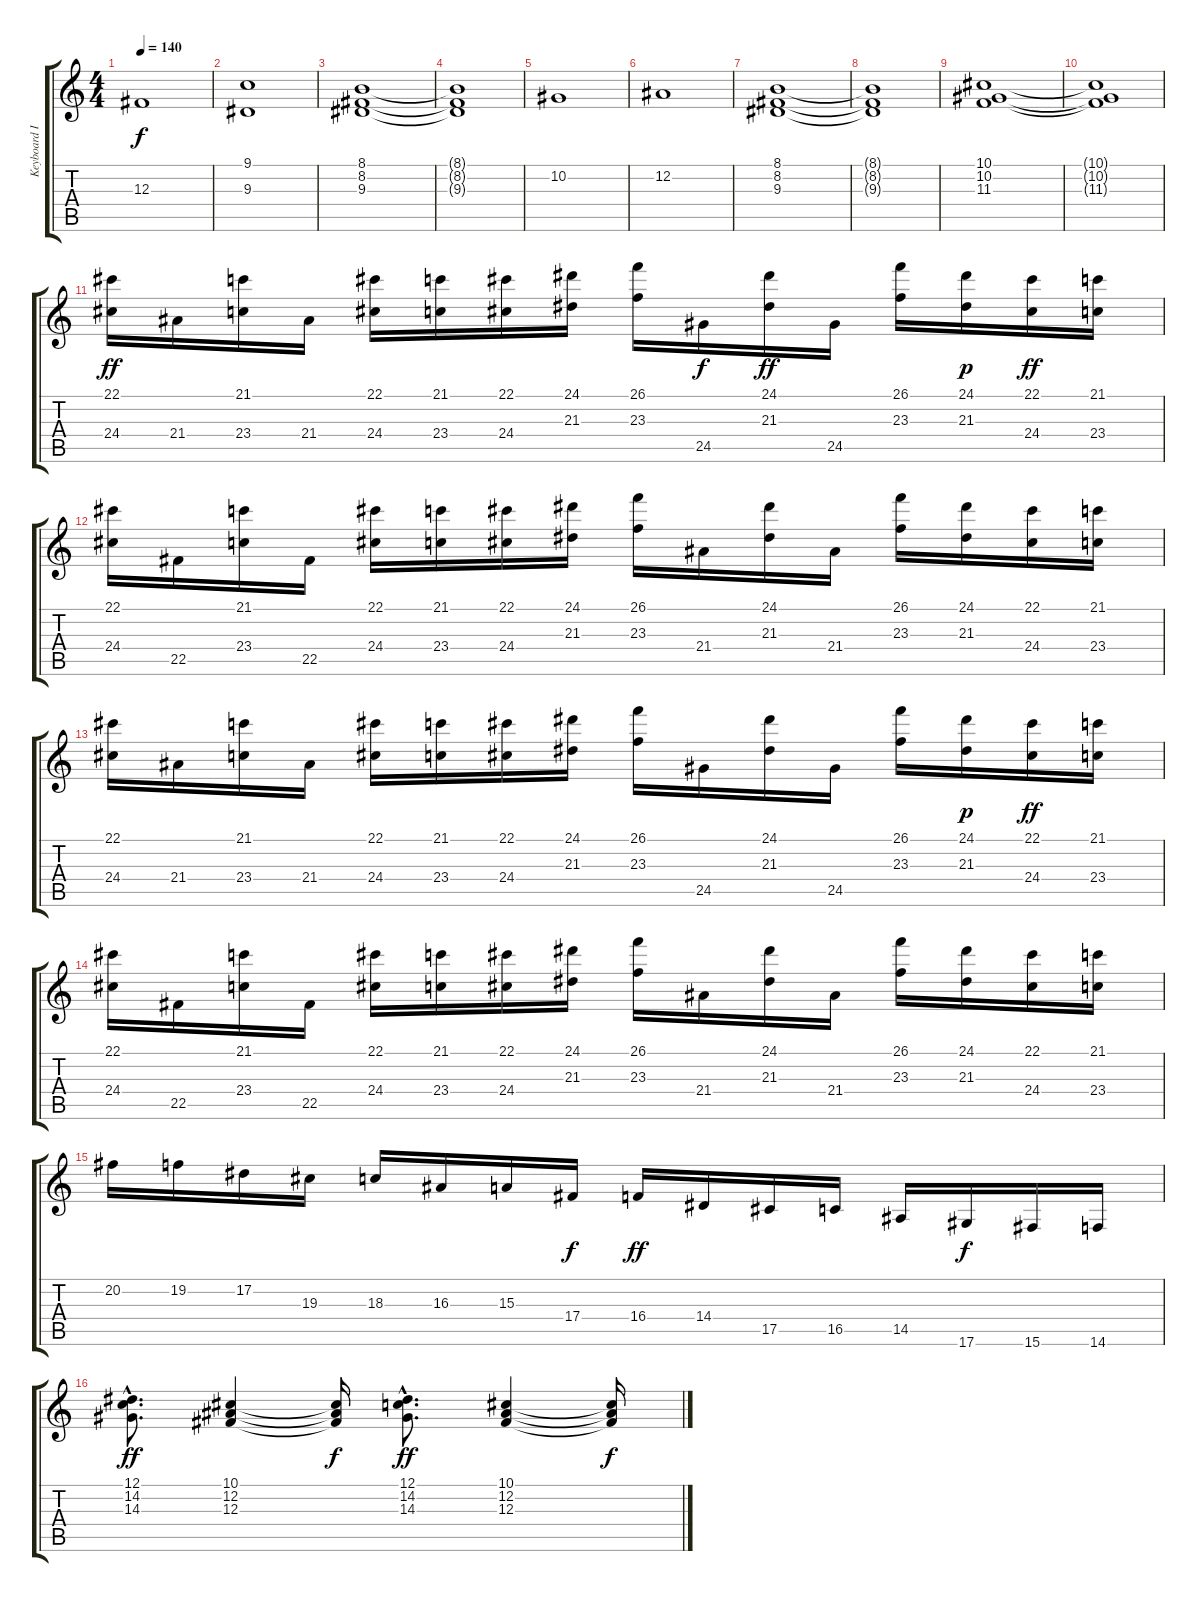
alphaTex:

\track ("Keyboard I" "Keyboard I") {instrument harpsichord}
\staff {score tabs}
\tuning (Eb4 Bb3 Gb3 Db3 Ab2 Eb2) {hide}
\ts (4 4)
\tempo 140
\clef g2
\ks c
12.3{t}.1{dy f} |
(9.1 9.3).1 |
(8.1 8.2 9.3).1 |
(8.1{t} 8.2{t} 9.3{t}).1 |
10.2.1 |
12.2.1 |
(8.1 8.2 9.3).1 |
(8.1{t} 8.2{t} 9.3{t}).1 |
(10.1 10.2 11.3).1 |
(10.1{t} 10.2{t} 11.3{t}).1 |
(22.1 24.4).16{dy ff} 21.4.16 (21.1 23.4).16 21.4.16 (22.1 24.4).16 (21.1 23.4).16 (22.1 24.4).16 (24.1 21.3).16 (26.1 23.3).16 24.5.16{dy f} (24.1 21.3).16{dy ff} 24.5.16 (26.1 23.3).16 (24.1 21.3).16{dy p} (22.1 24.4).16{dy ff} (21.1 23.4).16 |
(22.1 24.4).16 22.5.16 (21.1 23.4).16 22.5.16 (22.1 24.4).16 (21.1 23.4).16 (22.1 24.4).16 (24.1 21.3).16 (26.1 23.3).16 21.4.16 (24.1 21.3).16 21.4.16 (26.1 23.3).16 (24.1 21.3).16 (22.1 24.4).16 (21.1 23.4).16 |
(22.1 24.4).16 21.4.16 (21.1 23.4).16 21.4.16 (22.1 24.4).16 (21.1 23.4).16 (22.1 24.4).16 (24.1 21.3).16 (26.1 23.3).16 24.5.16 (24.1 21.3).16 24.5.16 (26.1 23.3).16 (24.1 21.3).16{dy p} (22.1 24.4).16{dy ff} (21.1 23.4).16 |
(22.1 24.4).16 22.5.16 (21.1 23.4).16 22.5.16 (22.1 24.4).16 (21.1 23.4).16 (22.1 24.4).16 (24.1 21.3).16 (26.1 23.3).16 21.4.16 (24.1 21.3).16 21.4.16 (26.1 23.3).16 (24.1 21.3).16 (22.1 24.4).16 (21.1 23.4).16 |
20.2.16 19.2.16 17.2.16 19.3.16 18.3.16 16.3.16 15.3.16 17.4.16{dy f} 16.4.16{dy ff} 14.4.16 17.5.16 16.5.16 14.5.16 17.6.16{dy f} 15.6.16 14.6.16 |
(12.1{hac} 14.2{hac} 14.3{hac}).8{d dy ff} (10.1 12.2 12.3).4 (10.1{t} 12.2{t} 12.3{t}).16{dy f} (12.1{hac} 14.2{hac} 14.3{hac}).8{d dy ff} (10.1 12.2 12.3).4 (10.1{t} 12.2{t} 12.3{t}).16{dy f}
